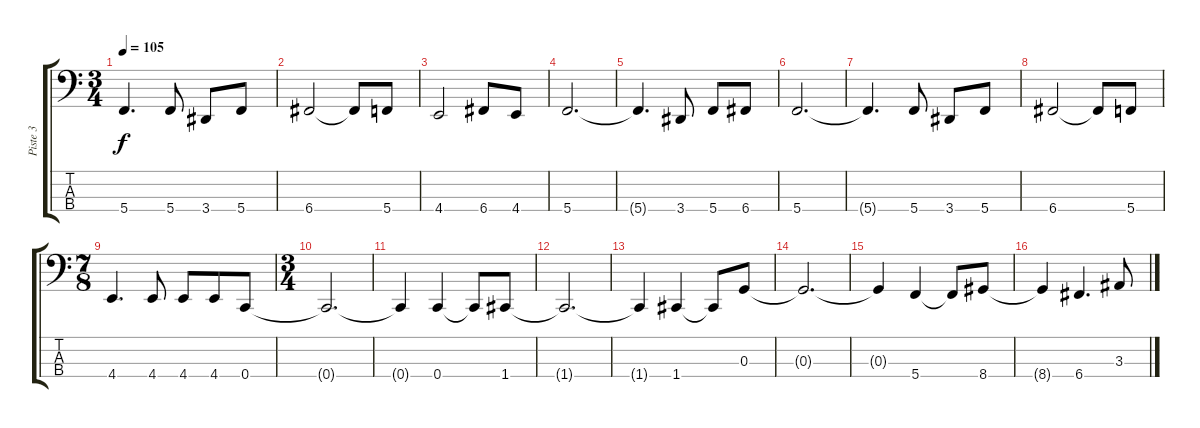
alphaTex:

\track ("Piste 3" "Piste 3") {instrument electricbassfinger}
\staff {score tabs}
\tuning (F2 C2 G1 C1) {hide}
\ts (3 4)
\tempo 105
\clef f4
\ks c
5.4{t}.4{d dy f} 5.4.8 3.4.8 5.4.8 |
6.4.2 6.4{t}.8 5.4.8 |
4.4.2 6.4.8 4.4.8 |
5.4.2{d} |
5.4{t}.4{d} 3.4.8 5.4.8 6.4.8 |
5.4.2{d} |
5.4{t}.4{d} 5.4.8 3.4.8 5.4.8 |
6.4.2 6.4{t}.8 5.4.8 |
\ts (7 8)
4.4.4{d} 4.4.8 4.4.8 4.4.8 0.4.8 |
\ts (3 4)
0.4{t}.2{d} |
0.4{t}.4 0.4.4 0.4{t}.8 1.4.8 |
1.4{t}.2{d} |
1.4{t}.4 1.4.4 1.4{t}.8 0.3.8 |
0.3{t}.2{d} |
0.3{t}.4 5.4.4 5.4{t}.8 8.4.8 |
8.4{t}.4 6.4.4{d} 3.3.8
